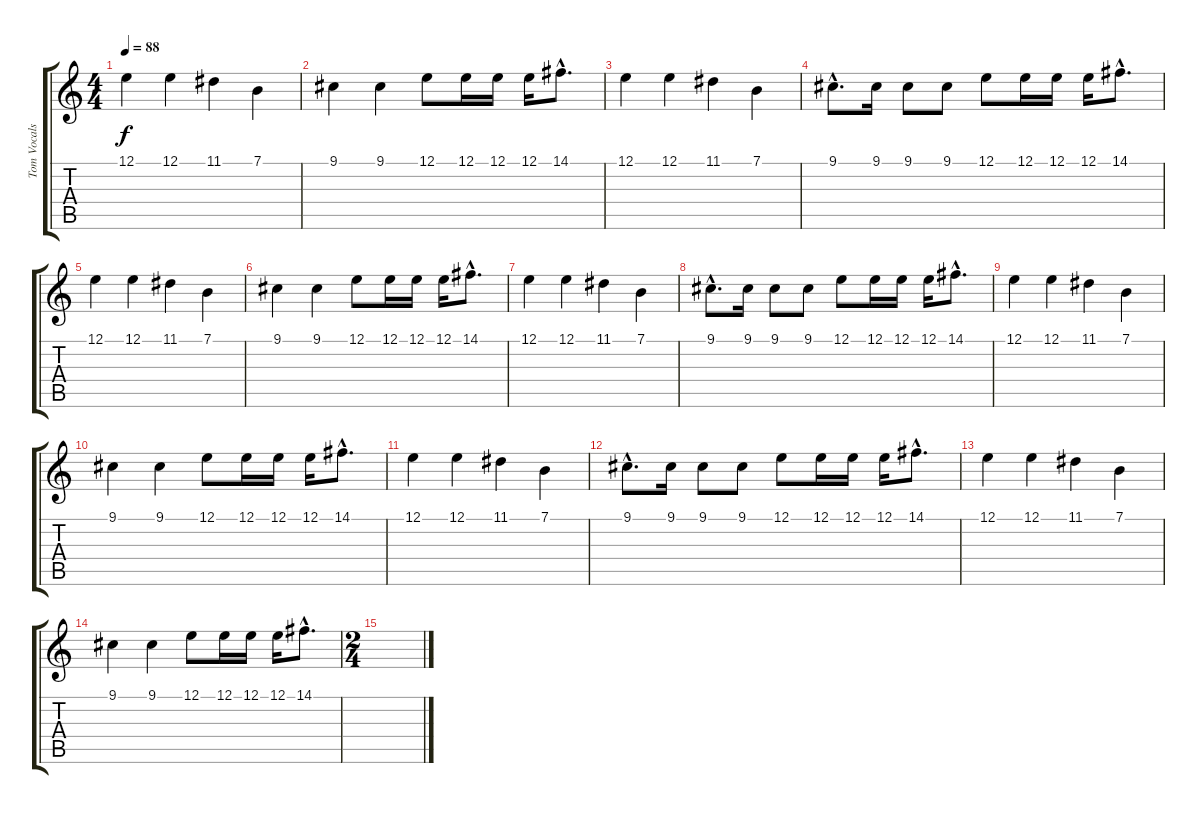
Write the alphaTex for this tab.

\track ("Tom Vocals 1" "Tom Vocals") {instrument tenorsax}
\staff {score tabs}
\tuning (E4 B3 G3 D3 A2 E2) {hide}
\ts (4 4)
\tempo 88
\clef g2
\ks c
12.1.4{dy f} 12.1.4 11.1.4 7.1.4 |
9.1.4 9.1.4 12.1.8 12.1.16 12.1.16 12.1.16 14.1{hac}.8{d} |
12.1.4 12.1.4 11.1.4 7.1.4 |
9.1{hac}.8{d} 9.1.16 9.1.8 9.1.8 12.1.8 12.1.16 12.1.16 12.1.16 14.1{hac}.8{d} |
12.1.4 12.1.4 11.1.4 7.1.4 |
9.1.4 9.1.4 12.1.8 12.1.16 12.1.16 12.1.16 14.1{hac}.8{d} |
12.1.4 12.1.4 11.1.4 7.1.4 |
9.1{hac}.8{d} 9.1.16 9.1.8 9.1.8 12.1.8 12.1.16 12.1.16 12.1.16 14.1{hac}.8{d} |
12.1.4 12.1.4 11.1.4 7.1.4 |
9.1.4 9.1.4 12.1.8 12.1.16 12.1.16 12.1.16 14.1{hac}.8{d} |
12.1.4 12.1.4 11.1.4 7.1.4 |
9.1{hac}.8{d} 9.1.16 9.1.8 9.1.8 12.1.8 12.1.16 12.1.16 12.1.16 14.1{hac}.8{d} |
12.1.4 12.1.4 11.1.4 7.1.4 |
9.1.4 9.1.4 12.1.8 12.1.16 12.1.16 12.1.16 14.1{hac}.8{d} |
\ts (2 4)
